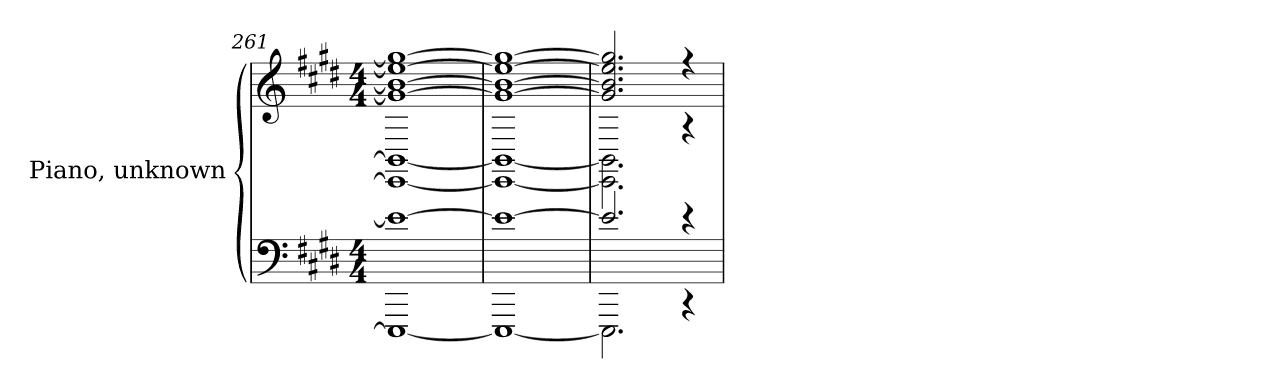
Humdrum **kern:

**kern	**kern
*part1	*part1
*staff2	*staff1
*I"Piano, unknown	*
*I'Pno.	*
*clefF4	*clefG2
*k[f#c#g#d#]	*k[f#c#g#d#]
*M4/4	*M4/4
=261	=261
*^	*^
1e_	1EEE_	1g#_ 1b_ 1ee_ 1gg#_	1EE_ 1BB_
!!LO:LB:g=z	!!
=262	=262	=262	=262
1e_	1EEE_	1g#_ 1b_ 1ee_ 1gg#_	1EE_ 1BB_
=263	=263	=263	=263
2.e/]	2.EEE\]	2.g#/] 2.b/] 2.ee/] 2.gg#/]	2.EE\] 2.BB\]
4r	4r	4r	4r
*v	*v	*	*
*	*v	*v
=	=
*-	*-
